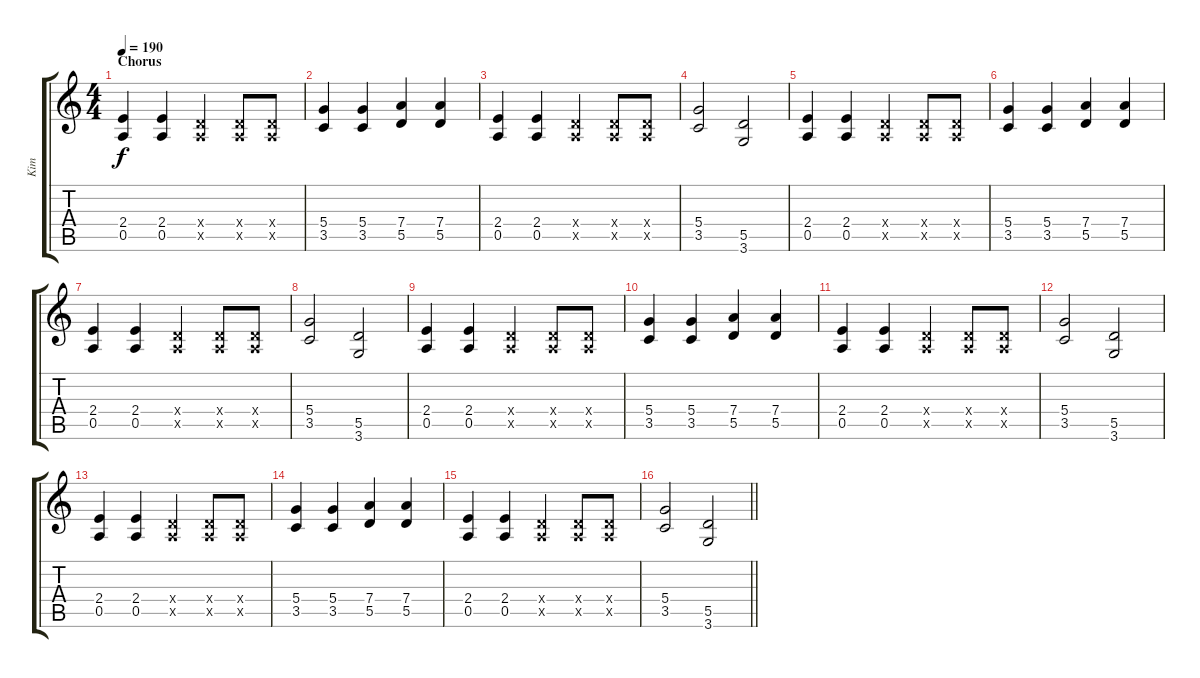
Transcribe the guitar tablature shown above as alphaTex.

\track ("Kim" "Kim") {instrument distortionguitar}
\staff {score tabs}
\tuning (E4 B3 G3 D3 A2 E2) {hide}
\ts (4 4)
\section ("" "Chorus")
\tempo 190
\clef g2
\ks c
(2.4 0.5).4{dy f} (2.4 0.5).4 (0.4{x} 0.5{x}).4 (0.4{x} 0.5{x}).8 (0.4{x} 0.5{x}).8 |
(5.4 3.5).4 (5.4 3.5).4 (7.4 5.5).4 (7.4 5.5).4 |
(2.4 0.5).4 (2.4 0.5).4 (0.4{x} 0.5{x}).4 (0.4{x} 0.5{x}).8 (0.4{x} 0.5{x}).8 |
(5.4 3.5).2 (5.5 3.6).2 |
(2.4 0.5).4 (2.4 0.5).4 (0.4{x} 0.5{x}).4 (0.4{x} 0.5{x}).8 (0.4{x} 0.5{x}).8 |
(5.4 3.5).4 (5.4 3.5).4 (7.4 5.5).4 (7.4 5.5).4 |
(2.4 0.5).4 (2.4 0.5).4 (0.4{x} 0.5{x}).4 (0.4{x} 0.5{x}).8 (0.4{x} 0.5{x}).8 |
(5.4 3.5).2 (5.5 3.6).2 |
(2.4 0.5).4 (2.4 0.5).4 (0.4{x} 0.5{x}).4 (0.4{x} 0.5{x}).8 (0.4{x} 0.5{x}).8 |
(5.4 3.5).4 (5.4 3.5).4 (7.4 5.5).4 (7.4 5.5).4 |
(2.4 0.5).4 (2.4 0.5).4 (0.4{x} 0.5{x}).4 (0.4{x} 0.5{x}).8 (0.4{x} 0.5{x}).8 |
(5.4 3.5).2 (5.5 3.6).2 |
(2.4 0.5).4 (2.4 0.5).4 (0.4{x} 0.5{x}).4 (0.4{x} 0.5{x}).8 (0.4{x} 0.5{x}).8 |
(5.4 3.5).4 (5.4 3.5).4 (7.4 5.5).4 (7.4 5.5).4 |
(2.4 0.5).4 (2.4 0.5).4 (0.4{x} 0.5{x}).4 (0.4{x} 0.5{x}).8 (0.4{x} 0.5{x}).8 |
\barLineRight lightlight
(5.4 3.5).2 (5.5 3.6).2
